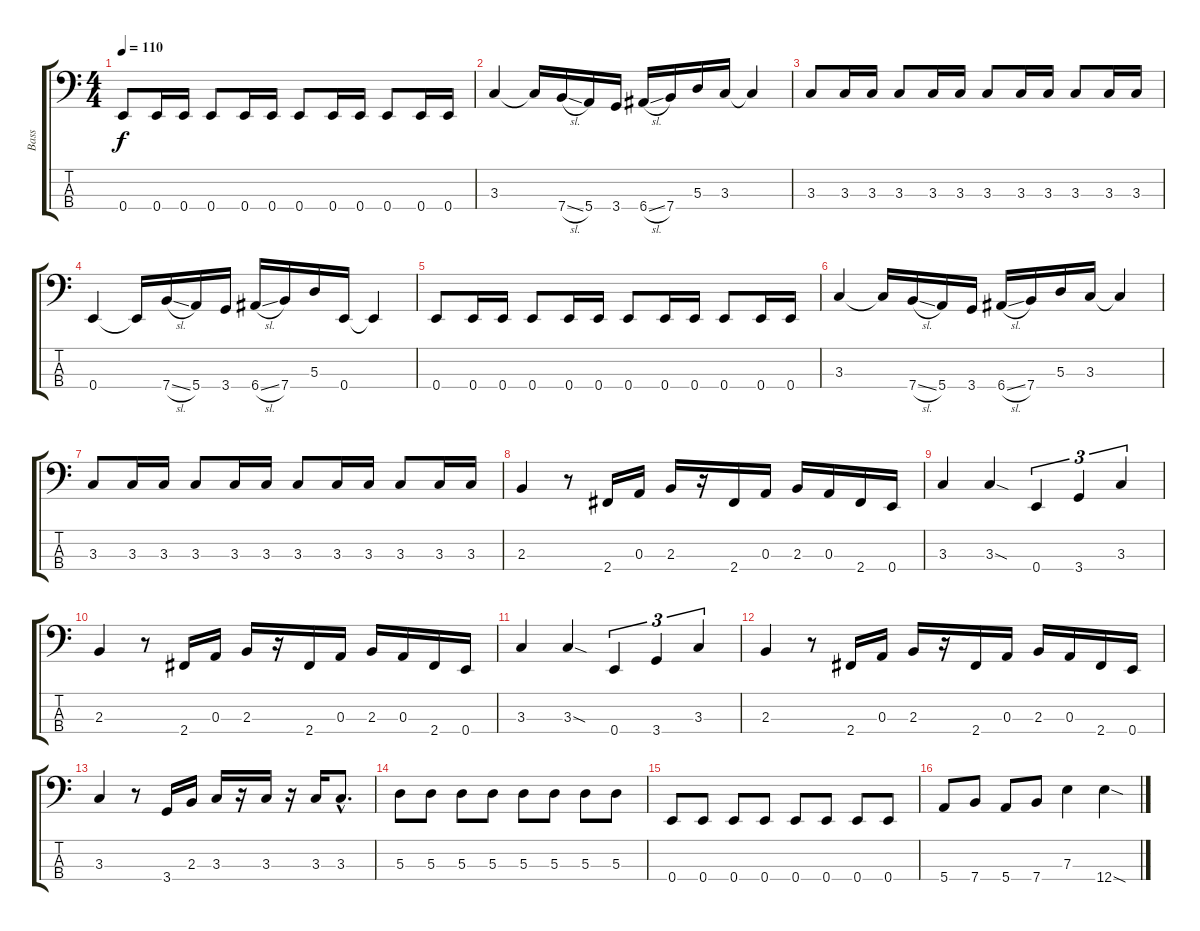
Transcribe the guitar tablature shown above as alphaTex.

\track ("Bass" "Bass") {instrument slapbass1}
\staff {score tabs}
\tuning (G2 D2 A1 E1) {hide}
\ts (4 4)
\tempo 110
\clef f4
\ks c
0.4.8{dy f} 0.4.16 0.4.16 0.4.8 0.4.16 0.4.16 0.4.8 0.4.16 0.4.16 0.4.8 0.4.16 0.4.16 |
3.3.4 3.3{t}.16 7.4{sl}.16 5.4.16 3.4.16 6.4{sl}.16 7.4.16 5.3.16 3.3.16 3.3{t}.4 |
3.3.8 3.3.16 3.3.16 3.3.8 3.3.16 3.3.16 3.3.8 3.3.16 3.3.16 3.3.8 3.3.16 3.3.16 |
0.4.4 0.4{t}.16 7.4{sl}.16 5.4.16 3.4.16 6.4{sl}.16 7.4.16 5.3.16 0.4.16 0.4{t}.4 |
0.4.8 0.4.16 0.4.16 0.4.8 0.4.16 0.4.16 0.4.8 0.4.16 0.4.16 0.4.8 0.4.16 0.4.16 |
3.3.4 3.3{t}.16 7.4{sl}.16 5.4.16 3.4.16 6.4{sl}.16 7.4.16 5.3.16 3.3.16 3.3{t}.4 |
3.3.8 3.3.16 3.3.16 3.3.8 3.3.16 3.3.16 3.3.8 3.3.16 3.3.16 3.3.8 3.3.16 3.3.16 |
2.3.4 r.8 2.4.16 0.3.16 2.3.16 r.16 2.4.16 0.3.16 2.3.16 0.3.16 2.4.16 0.4.16 |
3.3.4 3.3{sod}.4 0.4.4{tu (3 2)} 3.4.4{tu (3 2)} 3.3.4{tu (3 2)} |
2.3.4 r.8 2.4.16 0.3.16 2.3.16 r.16 2.4.16 0.3.16 2.3.16 0.3.16 2.4.16 0.4.16 |
3.3.4 3.3{sod}.4 0.4.4{tu (3 2)} 3.4.4{tu (3 2)} 3.3.4{tu (3 2)} |
2.3.4 r.8 2.4.16 0.3.16 2.3.16 r.16 2.4.16 0.3.16 2.3.16 0.3.16 2.4.16 0.4.16 |
3.3.4 r.8 3.4.16 2.3.16 3.3.16 r.16 3.3.16 r.16 3.3.16 3.3{hac}.8{d} |
5.3.8 5.3.8 5.3.8 5.3.8 5.3.8 5.3.8 5.3.8 5.3.8 |
0.4.8 0.4.8 0.4.8 0.4.8 0.4.8 0.4.8 0.4.8 0.4.8 |
5.4.8 7.4.8 5.4.8 7.4.8 7.3.4 12.4{sod}.4
